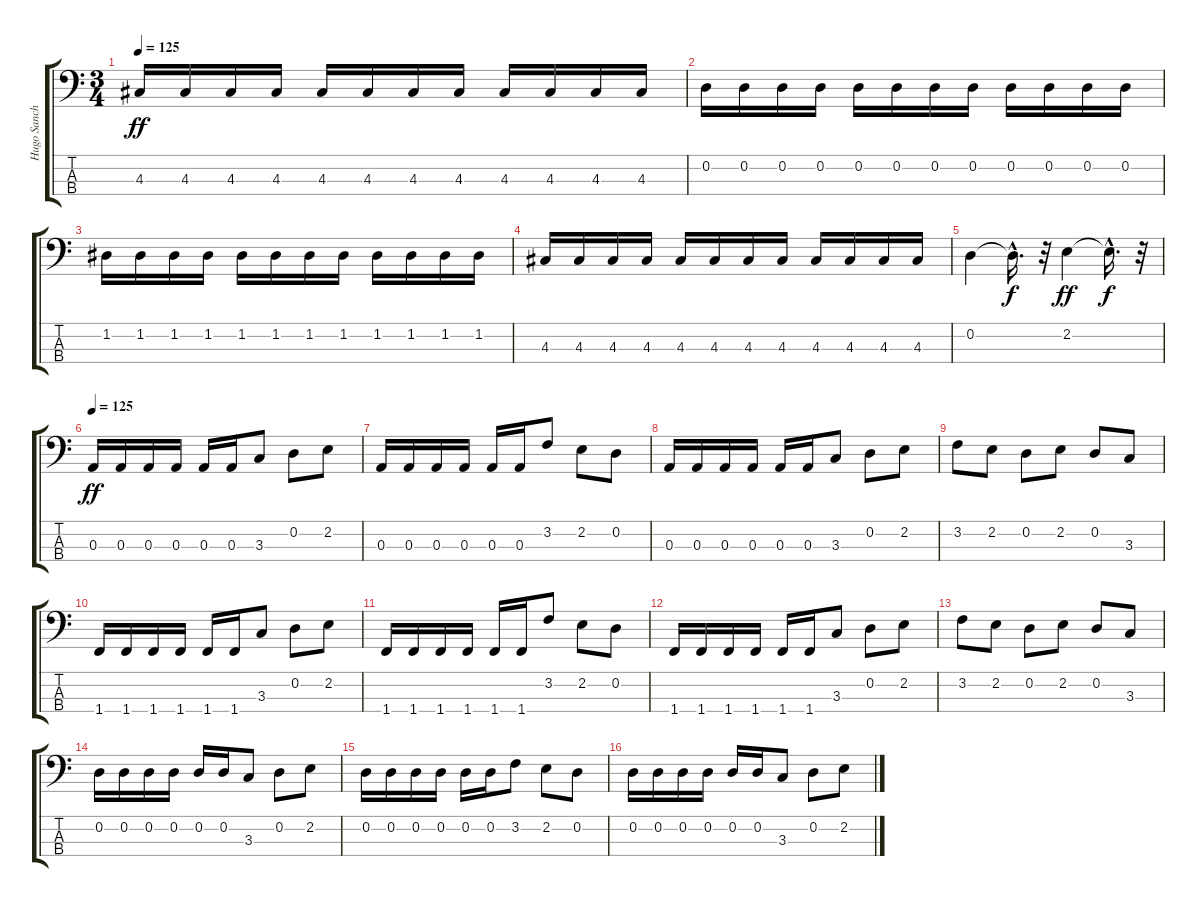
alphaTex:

\track ("Hugo Sanchez" "Hugo Sanch") {instrument electricbassfinger}
\staff {score tabs}
\tuning (G2 D2 A1 E1) {hide}
\ts (3 4)
\tempo 125
\clef f4
\ks c
4.3.16{dy ff} 4.3.16 4.3.16 4.3.16 4.3.16 4.3.16 4.3.16 4.3.16 4.3.16 4.3.16 4.3.16 4.3.16 |
0.2.16 0.2.16 0.2.16 0.2.16 0.2.16 0.2.16 0.2.16 0.2.16 0.2.16 0.2.16 0.2.16 0.2.16 |
1.2.16 1.2.16 1.2.16 1.2.16 1.2.16 1.2.16 1.2.16 1.2.16 1.2.16 1.2.16 1.2.16 1.2.16 |
4.3.16 4.3.16 4.3.16 4.3.16 4.3.16 4.3.16 4.3.16 4.3.16 4.3.16 4.3.16 4.3.16 4.3.16 |
0.2.4 0.2{hac t}.16{d dy f} r.32 2.2.4{dy ff} 2.2{hac t}.16{d dy f} r.32 |
\tempo 125
0.3.16{dy ff} 0.3.16 0.3.16 0.3.16 0.3.16 0.3.16 3.3.8 0.2.8 2.2.8 |
0.3.16 0.3.16 0.3.16 0.3.16 0.3.16 0.3.16 3.2.8 2.2.8 0.2.8 |
0.3.16 0.3.16 0.3.16 0.3.16 0.3.16 0.3.16 3.3.8 0.2.8 2.2.8 |
3.2.8 2.2.8 0.2.8 2.2.8 0.2.8 3.3.8 |
1.4.16 1.4.16 1.4.16 1.4.16 1.4.16 1.4.16 3.3.8 0.2.8 2.2.8 |
1.4.16 1.4.16 1.4.16 1.4.16 1.4.16 1.4.16 3.2.8 2.2.8 0.2.8 |
1.4.16 1.4.16 1.4.16 1.4.16 1.4.16 1.4.16 3.3.8 0.2.8 2.2.8 |
3.2.8 2.2.8 0.2.8 2.2.8 0.2.8 3.3.8 |
0.2.16 0.2.16 0.2.16 0.2.16 0.2.16 0.2.16 3.3.8 0.2.8 2.2.8 |
0.2.16 0.2.16 0.2.16 0.2.16 0.2.16 0.2.16 3.2.8 2.2.8 0.2.8 |
0.2.16 0.2.16 0.2.16 0.2.16 0.2.16 0.2.16 3.3.8 0.2.8 2.2.8
